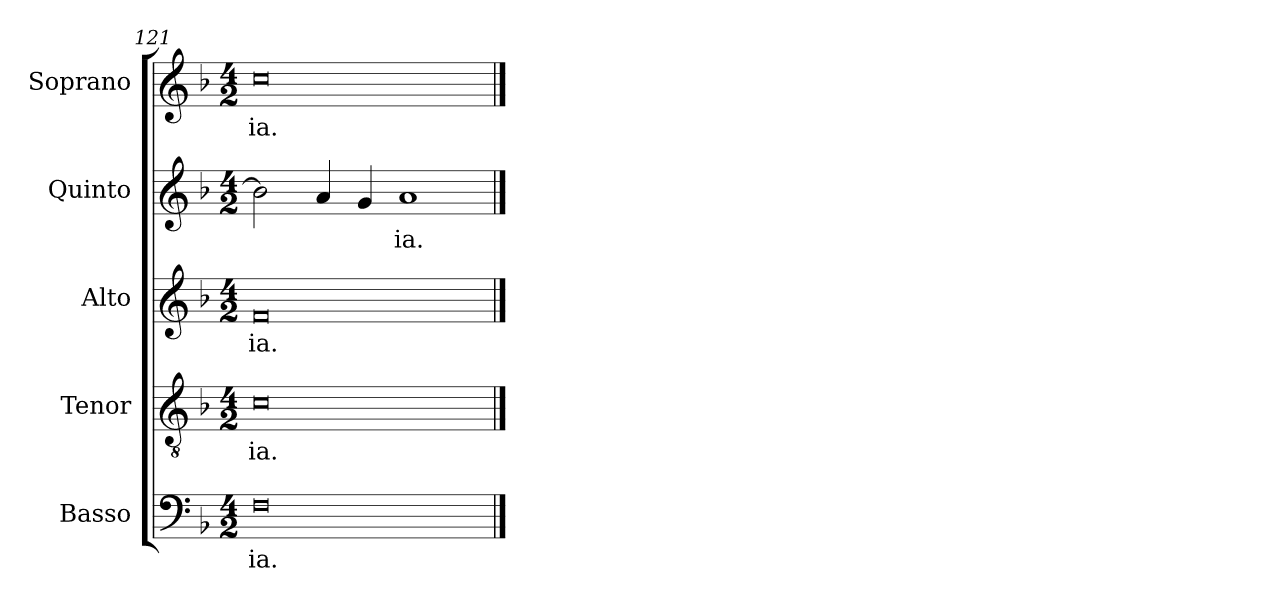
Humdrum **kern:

**kern	**text	**kern	**text	**kern	**text	**kern	**text	**kern	**text
*part5	*part5	*part4	*part4	*part3	*part3	*part2	*part2	*part1	*part1
*staff5	*staff5	*staff4	*staff4	*staff3	*staff3	*staff2	*staff2	*staff1	*staff1
*I"Basso	*	*I"Tenor	*	*I"Alto	*	*I"Quinto	*	*I"Soprano	*
*I'B.	*	*I'T.	*	*I'A.	*	*I'Q.	*	*I'S.	*
*clefF4	*	*clefGv2	*	*clefG2	*	*clefG2	*	*clefG2	*
*	*	*ITrd7c12	*	*	*	*	*	*	*
*k[b-]	*	*k[b-]	*	*k[b-]	*	*k[b-]	*	*k[b-]	*
*F:	*	*F:	*	*F:	*	*F:	*	*F:	*
*M4/2	*	*M4/2	*	*M4/2	*	*M4/2	*	*M4/2	*
=121	=121	=121	=121	=121	=121	=121	=121	=121	=121
!	!LO:LY:b:color=#000000	!	!	!	!	!	!	!	!
!	!	!	!LO:LY:b:color=#000000	!	!	!	!	!	!
!	!	!	!	!	!LO:LY:b:color=#000000	!	!	!	!
!	!	!	!	!	!	!	!	!	!LO:LY:b:color=#000000
0Fi	-ia.	0Ci	-ia.	0fi	-ia.	2b-i\]	.	0cci	-ia.
.	.	.	.	.	.	4ai/	.	.	.
.	.	.	.	.	.	4gi/	.	.	.
!	!	!	!	!	!	!	!LO:LY:b:color=#000000	!	!
.	.	.	.	.	.	1ai	-ia.	.	.
==	==	==	==	==	==	==	==	==	==
*-	*-	*-	*-	*-	*-	*-	*-	*-	*-
